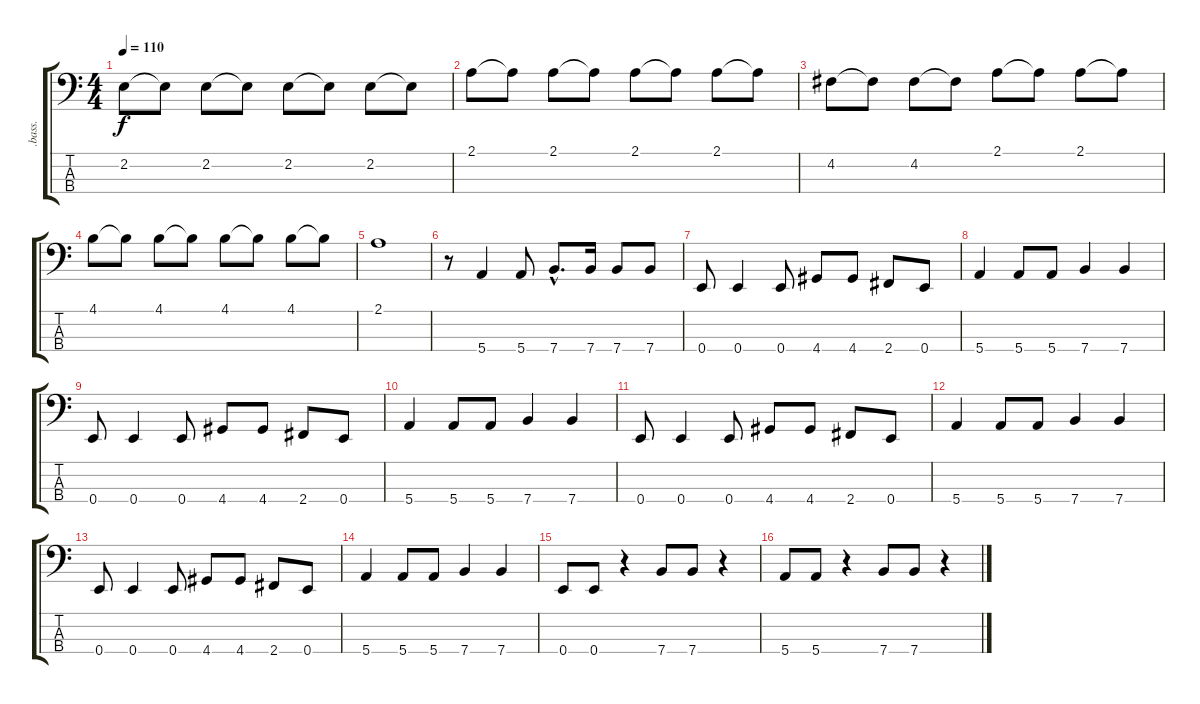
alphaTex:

\track (".bass." ".bass.") {instrument electricbassfinger}
\staff {score tabs}
\tuning (G2 D2 A1 E1) {hide}
\ts (4 4)
\tempo 110
\clef f4
\ks c
2.2.8{dy f} 2.2{t}.8 2.2.8 2.2{t}.8 2.2.8 2.2{t}.8 2.2.8 2.2{t}.8 |
2.1.8 2.1{t}.8 2.1.8 2.1{t}.8 2.1.8 2.1{t}.8 2.1.8 2.1{t}.8 |
4.2.8 4.2{t}.8 4.2.8 4.2{t}.8 2.1.8 2.1{t}.8 2.1.8 2.1{t}.8 |
4.1.8 4.1{t}.8 4.1.8 4.1{t}.8 4.1.8 4.1{t}.8 4.1.8 4.1{t}.8 |
2.1.1 |
r.8 5.4.4 5.4.8 7.4{hac}.8{d} 7.4.16 7.4.8 7.4.8 |
0.4.8 0.4.4 0.4.8 4.4.8 4.4.8 2.4.8 0.4.8 |
5.4.4 5.4.8 5.4.8 7.4.4 7.4.4 |
0.4.8 0.4.4 0.4.8 4.4.8 4.4.8 2.4.8 0.4.8 |
5.4.4 5.4.8 5.4.8 7.4.4 7.4.4 |
0.4.8 0.4.4 0.4.8 4.4.8 4.4.8 2.4.8 0.4.8 |
5.4.4 5.4.8 5.4.8 7.4.4 7.4.4 |
0.4.8 0.4.4 0.4.8 4.4.8 4.4.8 2.4.8 0.4.8 |
5.4.4 5.4.8 5.4.8 7.4.4 7.4.4 |
0.4.8 0.4.8 r.4 7.4.8 7.4.8 r.4 |
5.4.8 5.4.8 r.4 7.4.8 7.4.8 r.4
